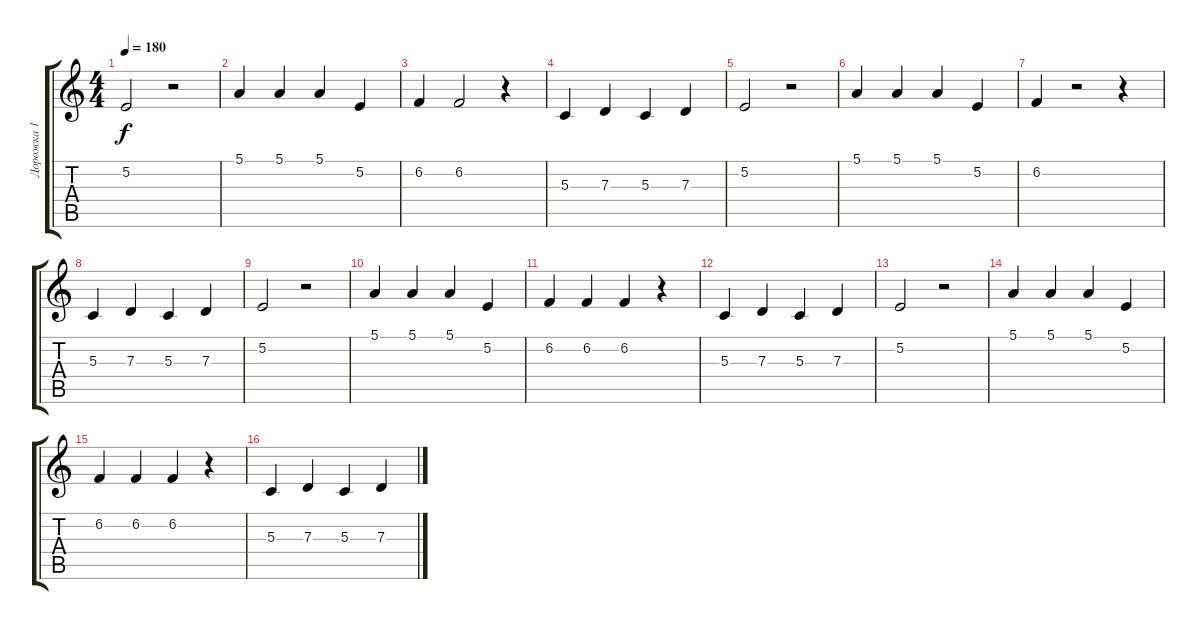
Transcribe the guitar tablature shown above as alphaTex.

\track ("Дорожка 1" "Дорожка 1") {instrument acousticgrandpiano}
\staff {score tabs}
\tuning (E4 B3 G3 D3 A2 E2) {hide}
\ts (4 4)
\tempo 180
\clef g2
\ks c
5.2.2{dy f} r.2 |
5.1.4 5.1.4 5.1.4 5.2.4 |
6.2.4 6.2.2 r.4 |
5.3.4 7.3.4 5.3.4 7.3.4 |
5.2.2 r.2 |
5.1.4 5.1.4 5.1.4 5.2.4 |
6.2.4 r.2 r.4 |
5.3.4 7.3.4 5.3.4 7.3.4 |
5.2.2 r.2 |
5.1.4 5.1.4 5.1.4 5.2.4 |
6.2.4 6.2.4 6.2.4 r.4 |
5.3.4 7.3.4 5.3.4 7.3.4 |
5.2.2 r.2 |
5.1.4 5.1.4 5.1.4 5.2.4 |
6.2.4 6.2.4 6.2.4 r.4 |
5.3.4 7.3.4 5.3.4 7.3.4
